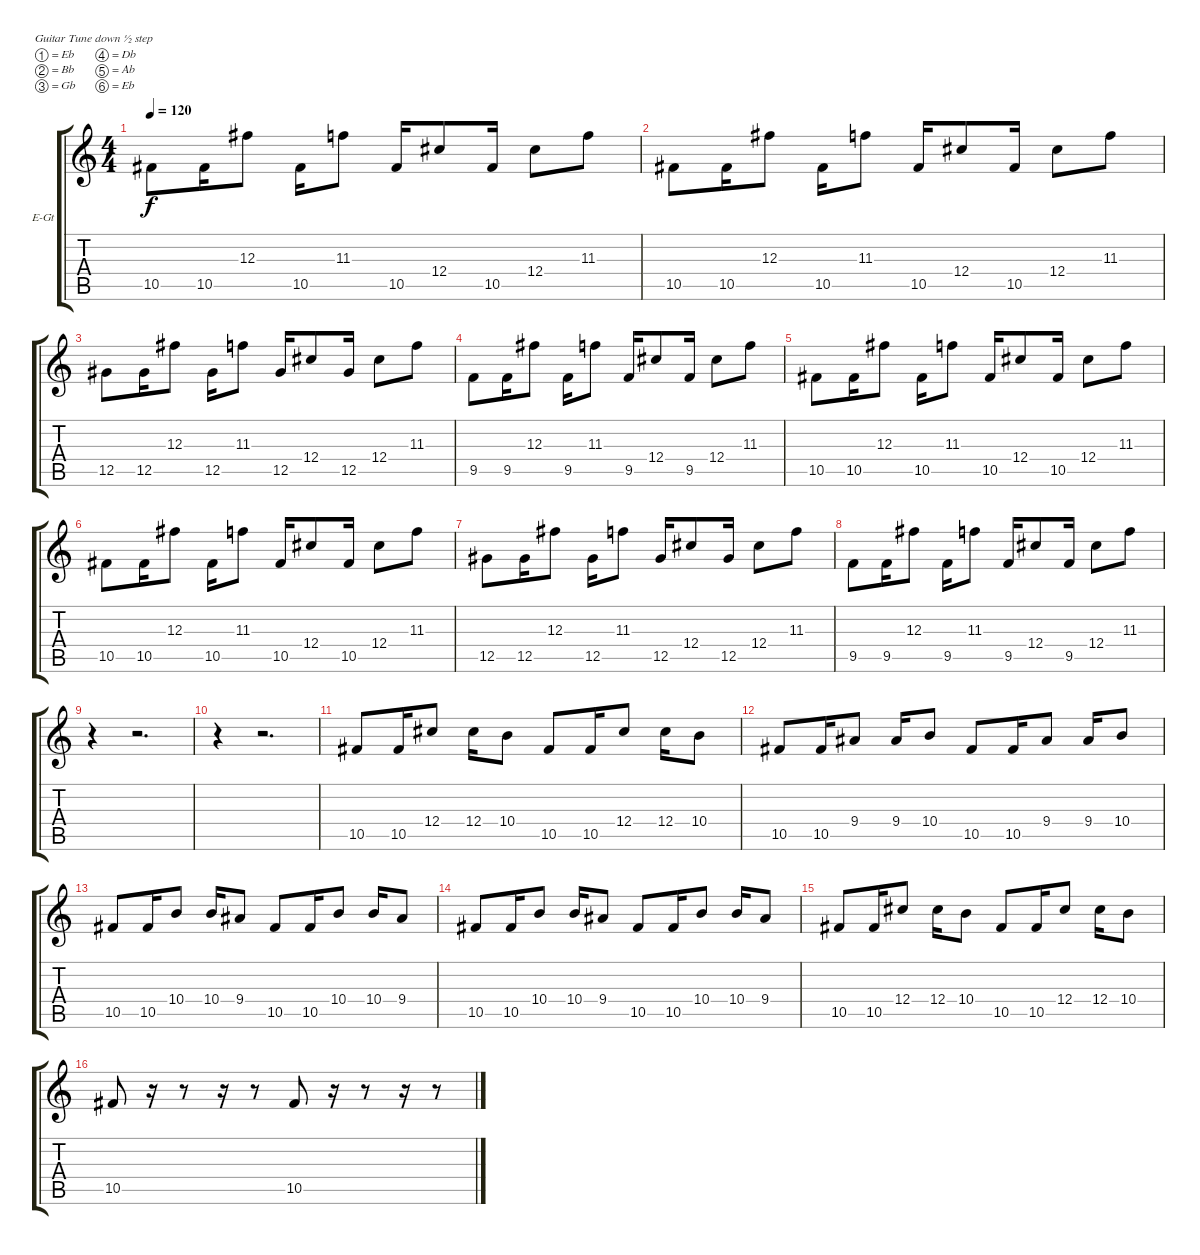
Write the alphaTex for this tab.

\bracketExtendMode groupsimilarinstruments
\firstSystemTrackNameOrientation horizontal
\otherSystemsTrackNameOrientation horizontal
\track ("Electric Guitar1" "E-Gt") {instrument distortionguitar}
\staff {score tabs}
\tuning (Eb4 Bb3 Gb3 Db3 Ab2 Eb2)
\ts (4 4)
\tempo 120
\clef g2
\ks c
10.5.8{dy f} 10.5.16 12.3.8 10.5.16 11.3.8 10.5.16 12.4.8 10.5.16 12.4.8 11.3.8 |
10.5.8 10.5.16 12.3.8 10.5.16 11.3.8 10.5.16 12.4.8 10.5.16 12.4.8 11.3.8 |
12.5.8 12.5.16 12.3.8 12.5.16 11.3.8 12.5.16 12.4.8 12.5.16 12.4.8 11.3.8 |
9.5.8 9.5.16 12.3.8 9.5.16 11.3.8 9.5.16 12.4.8 9.5.16 12.4.8 11.3.8 |
10.5.8 10.5.16 12.3.8 10.5.16 11.3.8 10.5.16 12.4.8 10.5.16 12.4.8 11.3.8 |
10.5.8 10.5.16 12.3.8 10.5.16 11.3.8 10.5.16 12.4.8 10.5.16 12.4.8 11.3.8 |
12.5.8 12.5.16 12.3.8 12.5.16 11.3.8 12.5.16 12.4.8 12.5.16 12.4.8 11.3.8 |
9.5.8 9.5.16 12.3.8 9.5.16 11.3.8 9.5.16 12.4.8 9.5.16 12.4.8 11.3.8 |
r.4 r.2{d} |
r.4 r.2{d} |
10.5.8 10.5.16 12.4.8 12.4.16 10.4.8 10.5.8 10.5.16 12.4.8 12.4.16 10.4.8 |
10.5.8 10.5.16 9.4.8 9.4.16 10.4.8 10.5.8 10.5.16 9.4.8 9.4.16 10.4.8 |
10.5.8 10.5.16 10.4.8 10.4.16 9.4.8 10.5.8 10.5.16 10.4.8 10.4.16 9.4.8 |
10.5.8 10.5.16 10.4.8 10.4.16 9.4.8 10.5.8 10.5.16 10.4.8 10.4.16 9.4.8 |
10.5.8 10.5.16 12.4.8 12.4.16 10.4.8 10.5.8 10.5.16 12.4.8 12.4.16 10.4.8 |
10.5.8 r.16 r.8 r.16 r.8 10.5.8 r.16 r.8 r.16 r.8
